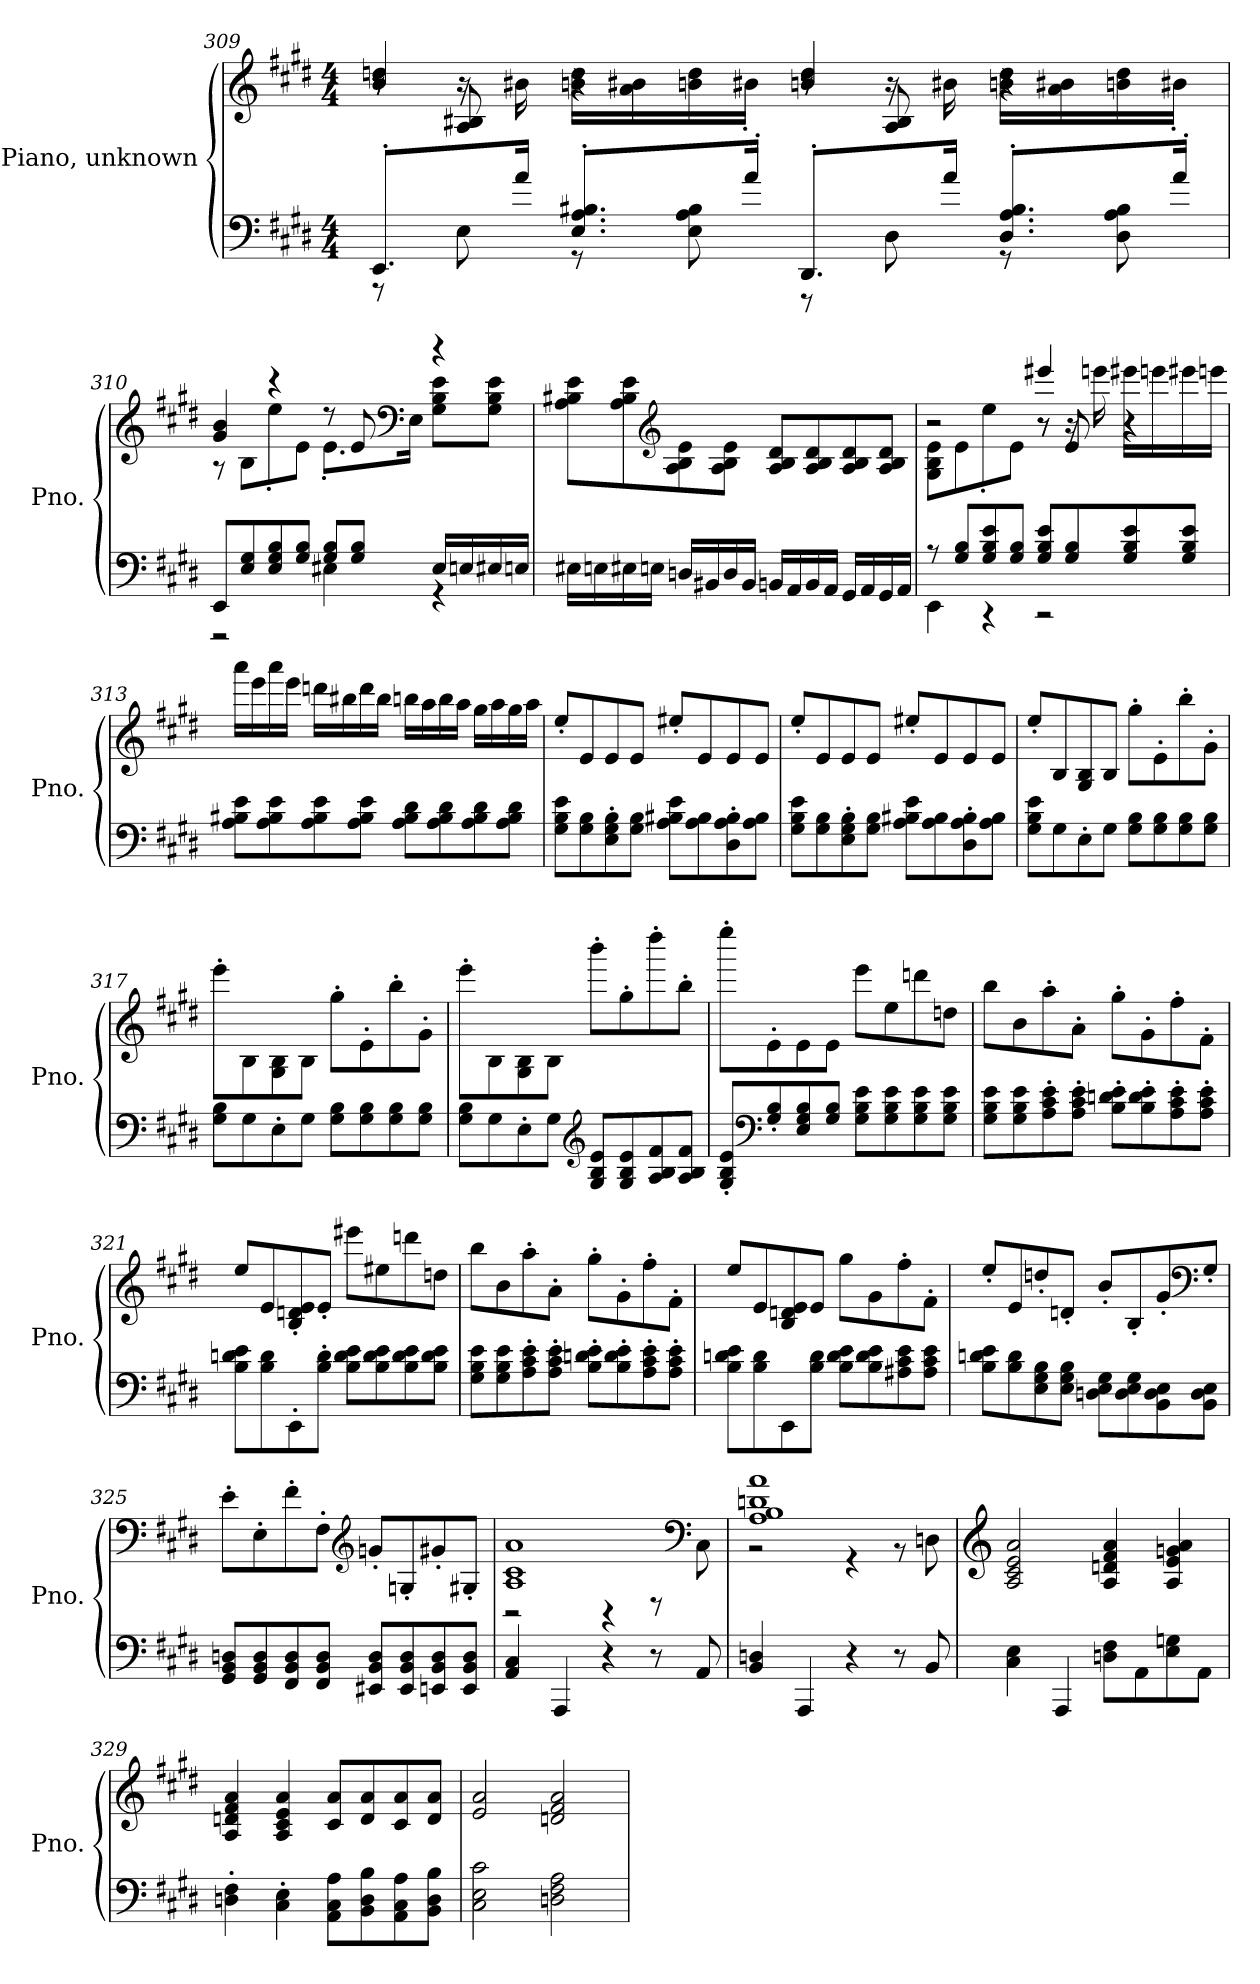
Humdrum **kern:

**kern	**kern
*part1	*part1
*staff2	*staff1
*I"Piano, unknown	*
*I'Pno.	*
!!LO:LB:g=z
*clefF4	*clefG2
*k[f#c#g#d#]	*k[f#c#g#d#]
*M4/4	*M4/4
=309	=309
*^	*^
*	*	*	*^
8.EE'/L	8r	4b/ 4ddn/	8r	8r
.	8E\	.	16r	8A/ 8B#X/
16a/Jk	.	.	16b#X\	.
8.E/' 8.A/' 8.B#X/'L	8r	4r	16bn\ 16dd\LL	4r
.	.	.	16a\ 16b#X\	.
.	8E\ 8A\ 8B#\	.	16bn\ 16dd\	.
16a'/Jk	.	.	16b#X'\JJ	.
8.DD#'/L	8r	4bn/ 4dd/	8r	8r
.	8D#\	.	16r	8A/ 8B#/
16a/Jk	.	.	16b#X\	.
8.D#/' 8.A/' 8.B#/'L	8r	4r	16bn\ 16dd\LL	4r
.	.	.	16a\ 16b#X\	.
.	8D#\ 8A\ 8B#\	.	16bn\ 16dd\	.
16a'/Jk	.	.	16b#X'\JJ	.
*	*	*	*v	*v
=310	=310	=310	=310
8EE/L	2r	4g#/ 4b/	8r
8E/ 8G#/	.	.	8B\L
8E/ 8G#/ 8B/	.	4r	8ee'\
8G#/ 8B/J	.	.	8e\J
8G#/ 8B/L	4E#X\	8r	8.e'\L
8G#/ 8B/J	.	8e/	.
*	*	*clefF4	*
.	.	.	16E\Jk
16E#/LL	4r	4r	8G#\ 8B\ 8e\L
16En/	.	.	.
16E#X/	.	.	8G#\ 8B\ 8e\J
16En/JJ	.	.	.
*v	*v	*	*
*	*v	*v
!!LO:LB:g=z
=311	=311
16E#X\LL	8A\ 8B#X\ 8e\L
16En\	.
16E#X\	8A\ 8B#\ 8e\
16En\JJ	.
*	*clefG2
16Dn/LL	8A\ 8B#\ 8e\
16BB#X/	.
16D/	8A\ 8B#\ 8e\J
16BB#/JJ	.
16BBn/LL	8A/ 8B#/ 8d#/L
16AA/	.
16BB/	8A/ 8B#/ 8d#/
16AA/JJ	.
16GG#/LL	8A/ 8B#/ 8d#/
16AA/	.
16GG#/	8A/ 8B#/ 8d#/J
16AA/JJ	.
=312	=312
*^	*^
*	*	*	*^
8r	4EE\	2r	8G#\ 8B\ 8e\L	2r
8G#/ 8B/L	.	.	8e\	.
8G#/ 8B/ 8e/	4r	.	8ee'\	.
8G#/ 8B/J	.	.	8e\J	.
8G#/ 8B/ 8e/L	2r	4eee#X/	8r	8r
8G#/ 8B/	.	.	16r	8e/
.	.	.	16eeen\	.
8G#/ 8B/ 8e/	.	4r	16eee#X\LL	4r
.	.	.	16eeen\	.
8G#/ 8B/ 8e/J	.	.	16eee#X\	.
.	.	.	16eeen\JJ	.
*v	*v	*	*	*
*	*v	*v	*v
!!LO:LB:g=z
=313	=313
8A\ 8B#X\ 8e\L	16aaa\LL
.	16eee\
8A\ 8B#\ 8e\	16aaa\
.	16eee\JJ
8A\ 8B#\ 8e\	16dddn\LL
.	16bb#X\
8A\ 8B#\ 8e\J	16ddd\
.	16bb#\JJ
8A\ 8B#\ 8d#\L	16bbn\LL
.	16aa\
8A\ 8B#\ 8d#\	16bb\
.	16aa\JJ
8A\ 8B#\ 8d#\	16gg#\LL
.	16aa\
8A\ 8B#\ 8d#\J	16gg#\
.	16aa\JJ
=314	=314
8G#\ 8B\ 8e\L	8ee'/L
8G#\ 8B\	8e/
8E\' 8G#\' 8B\'	8e/
8G#\ 8B\J	8e/J
8A\ 8B#X\ 8e\L	8ee#X'/L
8A\ 8B#\	8e/
8D#\' 8A\' 8B#\'	8e/
8A\ 8B#\J	8e/J
!!LO:LB:g=z
=315	=315
8G#\ 8B\ 8e\L	8ee'/L
8G#\ 8B\	8e/
8E\' 8G#\' 8B\'	8e/
8G#\ 8B\J	8e/J
8A\ 8B#X\ 8e\L	8ee#X'/L
8A\ 8B#\	8e/
8D#\' 8A\' 8B#\'	8e/
8A\ 8B#\J	8e/J
=316	=316
8G#\ 8B\ 8e\L	8ee'/L
8G#\	8B/
8E'\	8G#/ 8B/
8G#\J	8B/J
8G#\ 8B\L	8gg#'\L
8G#\ 8B\	8e'\
8G#\ 8B\	8bb'\
8G#\ 8B\J	8g#'\J
=317	=317
8G#\ 8B\L	8eee'\L
8G#\	8B\
8E'\	8G#\ 8B\
8G#\J	8B\J
8G#\ 8B\L	8gg#'\L
8G#\ 8B\	8e'\
8G#\ 8B\	8bb'\
8G#\ 8B\J	8g#'\J
!!LO:LB:g=z
=318	=318
8G#\ 8B\L	8eee'\L
8G#\	8B\
8E'\	8G#\ 8B\
8G#\J	8B\J
*clefG2	*
8G#/ 8B/ 8e/L	8bbb'\L
8G#/ 8B/ 8e/	8gg#'\
8A/ 8B/ 8f#/	8dddd#'\
8A/ 8B/ 8f#/J	8bb'\J
=319	=319
8G#/' 8B/' 8e/'L	8eeee'\L
*clefF4	*
8G#/' 8B/'	8e'\
8E/ 8G#/ 8B/	8e\
8G#/ 8B/J	8e\J
8G#\ 8B\ 8e\L	8eee\L
8G#\ 8B\ 8e\	8ee\
8G#\ 8B\ 8e\	8dddn\
8G#\ 8B\ 8e\J	8ddn\J
=320	=320
8G#\ 8B\ 8e\L	8bb\L
8G#\ 8B\ 8e\	8b\
8A\' 8c#\' 8e\'	8aa'\
8A\' 8c#\' 8e\'J	8a'\J
8B\' 8dn\' 8e\'L	8gg#'\L
8B\' 8d\' 8e\'	8g#'\
8A\' 8c#\' 8e\'	8ff#'\
8A\' 8c#\' 8e\'J	8f#'\J
!!LO:PB:g=z
=321	=321
8B\ 8dn\ 8e\L	8ee/L
8B\ 8d\	8e/
8EE'\	8B/' 8dn/' 8e/'
8B\' 8d\'J	8e'/J
8B\ 8d\ 8e\L	8eee#X\L
8B\ 8d\ 8e\	8ee#X\
8B\ 8d\ 8e\	8dddn\
8B\ 8d\ 8e\J	8ddn\J
=322	=322
8G#\ 8B\ 8e\L	8bb\L
8G#\ 8B\ 8e\	8b\
8A\' 8c#\' 8e\'	8aa'\
8A\' 8c#\' 8e\'J	8a'\J
8B\' 8dn\' 8e\'L	8gg#'\L
8B\' 8d\' 8e\'	8g#'\
8A\' 8c#\' 8e\'	8ff#'\
8A\' 8c#\' 8e\'J	8f#'\J
=323	=323
8B\ 8dn\ 8e\L	8ee/L
8B\ 8d\	8e/
8EE\	8B/ 8dn/ 8e/
8B\ 8d\J	8e/J
8B\ 8d\ 8e\L	8gg#\L
8B\ 8d\ 8e\	8g#\
8A#X\ 8c#\ 8e\	8ff#'\
8A#\ 8c#\ 8e\J	8f#'\J
!!LO:LB:g=z
=324	=324
8B\ 8dn\ 8e\L	8ee'/L
8B\ 8d\	8e/
8E\ 8G#\ 8B\	8ddn'/
8E\ 8G#\ 8B\J	8dn'/J
8Dn\ 8E\ 8G#\L	8b'/L
8D\ 8E\ 8G#\	8B'/
8BB\ 8D\ 8E\	8g#'/
*	*clefF4
8BB\ 8D\ 8E\J	8G#'/J
=325	=325
8GG#/ 8BB/ 8Dn/L	8e'\L
8GG#/ 8BB/ 8D/	8E'\
8FF#/ 8BB/ 8D/	8f#'\
8FF#/ 8BB/ 8D/J	8F#'\J
*	*clefG2
8EE#X/ 8BB/ 8D/L	8gn'/L
8EE#/ 8BB/ 8D/	8Gn'/
8EEn/ 8BB/ 8D/	8g#X'/
8EE/ 8BB/ 8D/J	8G#X'/J
=326	=326
*	*^
4AA/ 4C#/	1A 1c# 1a	2r
4AAA/	.	.
4r	.	4r
8r	.	8r
*	*clefF4	*
8AA/	.	8C#\
!!LO:LB:g=z	!!
=327	=327	=327
4BB/ 4Dn/	1A 1B 1dn 1a	2r
4AAA/	.	.
4r	.	4r
8r	.	8r
8BB/	.	8Dn\
*	*v	*v
=328	=328
*	*clefG2
4C#\ 4E\	2A/ 2c#/ 2e/ 2a/
4AAA/	.
8Dn\ 8F#\L	4A/ 4dn/ 4f#/ 4a/
8AA\	.
8E\ 8Gn\	4A/ 4e/ 4gn/ 4a/
8AA\J	.
=329	=329
4Dn\' 4F#\'	4A/ 4dn/ 4f#/ 4a/
4C#\' 4E\'	4A/ 4c#/ 4e/ 4a/
8AA\ 8C#\ 8A\L	8c#/ 8a/L
8BB\ 8D\ 8B\	8d/ 8a/
8AA\ 8C#\ 8A\	8c#/ 8a/
8BB\ 8D\ 8B\J	8d/ 8a/J
=330	=330
2C#\ 2E\ 2c#\	2e/ 2a/
2Dn\ 2F#\ 2A\	2dn/ 2f#/ 2a/
=	=
*-	*-
